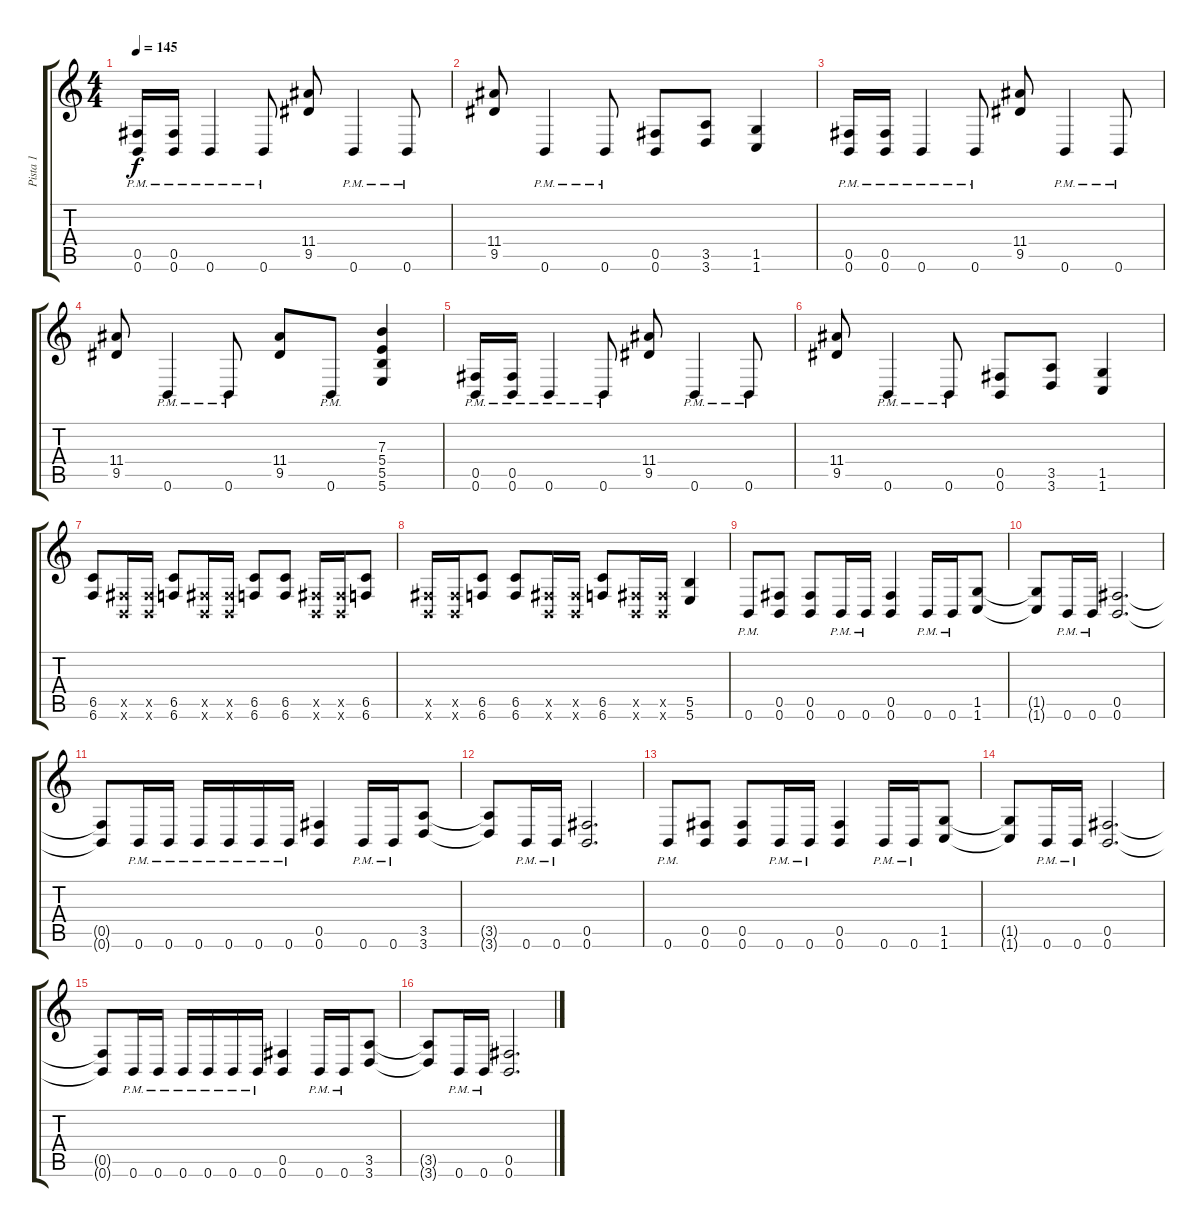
\track ("Pista 1" "Pista 1") {instrument distortionguitar}
\staff {score tabs}
\tuning (Db4 Ab4 E3 B2 Gb2 B1) {hide}
\ts (4 4)
\tempo 145
\clef g2
\ks c
(0.5{pm} 0.6{pm}).16{dy f} (0.5{pm} 0.6{pm}).16 0.6{pm}.4 0.6{pm}.8 (11.4 9.5).8 0.6{pm}.4 0.6{pm}.8 |
(11.4 9.5).8 0.6{pm}.4 0.6{pm}.8 (0.5 0.6).8 (3.5 3.6).8 (1.5 1.6).4 |
(0.5{pm} 0.6{pm}).16 (0.5{pm} 0.6{pm}).16 0.6{pm}.4 0.6{pm}.8 (11.4 9.5).8 0.6{pm}.4 0.6{pm}.8 |
(11.4 9.5).8 0.6{pm}.4 0.6{pm}.8 (11.4 9.5).8 0.6{pm}.8 (7.3 5.4 5.5 5.6).4 |
(0.5{pm} 0.6{pm}).16 (0.5{pm} 0.6{pm}).16 0.6{pm}.4 0.6{pm}.8 (11.4 9.5).8 0.6{pm}.4 0.6{pm}.8 |
(11.4 9.5).8 0.6{pm}.4 0.6{pm}.8 (0.5 0.6).8 (3.5 3.6).8 (1.5 1.6).4 |
(6.5 6.6).8 (0.5{x} 0.6{x}).16 (0.5{x} 0.6{x}).16 (6.5 6.6).8 (0.5{x} 0.6{x}).16 (0.5{x} 0.6{x}).16 (6.5 6.6).8 (6.5 6.6).8 (0.5{x} 0.6{x}).16 (0.5{x} 0.6{x}).16 (6.5 6.6).8 |
(0.5{x} 0.6{x}).16 (0.5{x} 0.6{x}).16 (6.5 6.6).8 (6.5 6.6).8 (0.5{x} 0.6{x}).16 (0.5{x} 0.6{x}).16 (6.5 6.6).8 (0.5{x} 0.6{x}).16 (0.5{x} 0.6{x}).16 (5.5 5.6).4 |
0.6{pm}.8 (0.5 0.6).8 (0.5 0.6).8 0.6{pm}.16 0.6{pm}.16 (0.5 0.6).4 0.6{pm}.16 0.6{pm}.16 (1.5 1.6).8 |
(1.5{t} 1.6{t}).8 0.6{pm}.16 0.6{pm}.16 (0.5 0.6).2{d} |
(0.5{t} 0.6{t}).8 0.6{pm}.16 0.6{pm}.16 0.6{pm}.16 0.6{pm}.16 0.6{pm}.16 0.6{pm}.16 (0.5 0.6).4 0.6{pm}.16 0.6{pm}.16 (3.5 3.6).8 |
(3.5{t} 3.6{t}).8 0.6{pm}.16 0.6{pm}.16 (0.5 0.6).2{d} |
0.6{pm}.8 (0.5 0.6).8 (0.5 0.6).8 0.6{pm}.16 0.6{pm}.16 (0.5 0.6).4 0.6{pm}.16 0.6{pm}.16 (1.5 1.6).8 |
(1.5{t} 1.6{t}).8 0.6{pm}.16 0.6{pm}.16 (0.5 0.6).2{d} |
(0.5{t} 0.6{t}).8 0.6{pm}.16 0.6{pm}.16 0.6{pm}.16 0.6{pm}.16 0.6{pm}.16 0.6{pm}.16 (0.5 0.6).4 0.6{pm}.16 0.6{pm}.16 (3.5 3.6).8 |
(3.5{t} 3.6{t}).8 0.6{pm}.16 0.6{pm}.16 (0.5 0.6).2{d}
